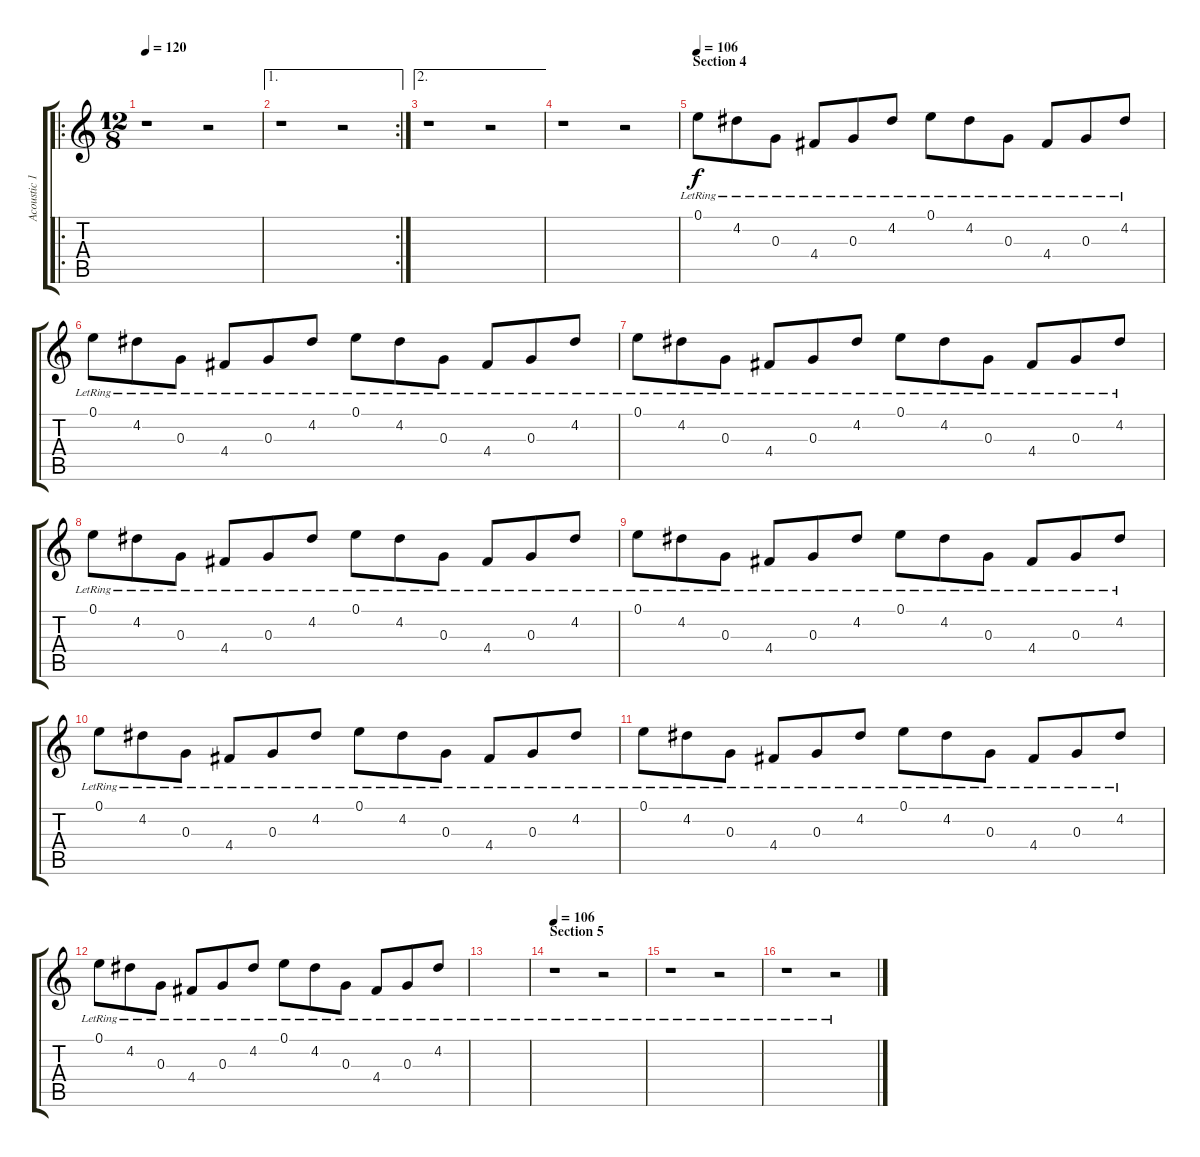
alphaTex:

\track ("Acoustic 1" "Acoustic 1") {instrument electricguitarclean}
\staff {score tabs}
\tuning (E4 B3 G3 D3 A2 D2) {hide}
\ro
\ts (12 8)
\tempo 120
\clef g2
\ks c
r.1{dy f} r.2 |
\ae 1
\rc 2
r.1 r.2 |
\ae 2
r.1 r.2 |
r.1 r.2 |
\section ("" "Section 4")
\tempo 106
0.1{lr}.8 4.2{lr}.8 0.3{lr}.8 4.4{lr}.8 0.3{lr}.8 4.2{lr}.8 0.1{lr}.8 4.2{lr}.8 0.3{lr}.8 4.4{lr}.8 0.3{lr}.8 4.2{lr}.8 |
0.1{lr}.8 4.2{lr}.8 0.3{lr}.8 4.4{lr}.8 0.3{lr}.8 4.2{lr}.8 0.1{lr}.8 4.2{lr}.8 0.3{lr}.8 4.4{lr}.8 0.3{lr}.8 4.2{lr}.8 |
0.1{lr}.8 4.2{lr}.8 0.3{lr}.8 4.4{lr}.8 0.3{lr}.8 4.2{lr}.8 0.1{lr}.8 4.2{lr}.8 0.3{lr}.8 4.4{lr}.8 0.3{lr}.8 4.2{lr}.8 |
0.1{lr}.8 4.2{lr}.8 0.3{lr}.8 4.4{lr}.8 0.3{lr}.8 4.2{lr}.8 0.1{lr}.8 4.2{lr}.8 0.3{lr}.8 4.4{lr}.8 0.3{lr}.8 4.2{lr}.8 |
0.1{lr}.8 4.2{lr}.8 0.3{lr}.8 4.4{lr}.8 0.3{lr}.8 4.2{lr}.8 0.1{lr}.8 4.2{lr}.8 0.3{lr}.8 4.4{lr}.8 0.3{lr}.8 4.2{lr}.8 |
0.1{lr}.8 4.2{lr}.8 0.3{lr}.8 4.4{lr}.8 0.3{lr}.8 4.2{lr}.8 0.1{lr}.8 4.2{lr}.8 0.3{lr}.8 4.4{lr}.8 0.3{lr}.8 4.2{lr}.8 |
0.1{lr}.8 4.2{lr}.8 0.3{lr}.8 4.4{lr}.8 0.3{lr}.8 4.2{lr}.8 0.1{lr}.8 4.2{lr}.8 0.3{lr}.8 4.4{lr}.8 0.3{lr}.8 4.2{lr}.8 |
0.1{lr}.8 4.2{lr}.8 0.3{lr}.8 4.4{lr}.8 0.3{lr}.8 4.2{lr}.8 0.1{lr}.8 4.2{lr}.8 0.3{lr}.8 4.4{lr}.8 0.3{lr}.8 4.2{lr}.8 |
|
\section ("" "Section 5")
\tempo 106
r.1 r.2 |
r.1 r.2 |
r.1 r.2
